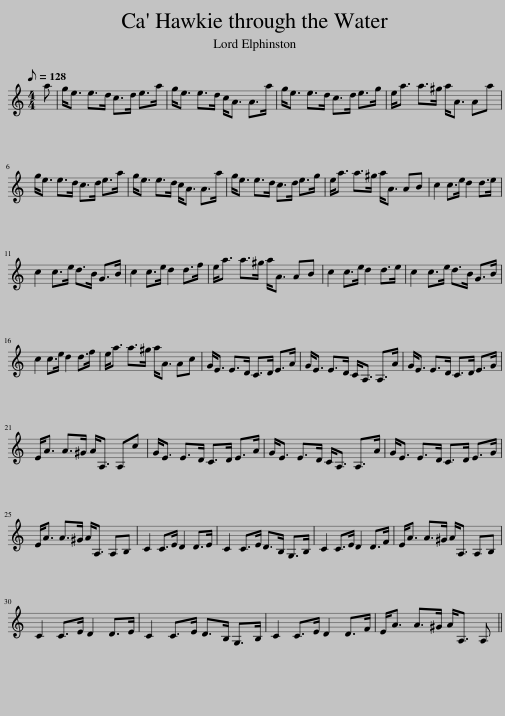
X:1
L:1/8
Q:1/8=128
M:4/4
I:linebreak $
K:C
V:1 treble
V:1
 a | g<e e>d c>d e>a | g<e e>d c<A A>a | g<e e>d c>d e>g | e<a a>^g a<A Aa |$ %5
 g<e e>d c>d e>a | g<e e>d c<A A>a | g<e e>d c>d e>g | e<a a>^g a<A AB | c2 c>e d2 d>e |$ %10
 c2 c>e d>B G>B | c2 c>e d2 d>f | e<a a>^g a<A AB | c2 c>e d2 d>e | c2 c>e d>B G>B |$ %15
 c2 c>e d2 d>f | e<a a>^g a<A Ac | G<E E>D C>D E>A | G<E E>D C<A, A,>A | G<E E>D C>D E>G |$ %20
 E<A A>^G A<A, A,c | G<E E>D C>D E>A | G<E E>D C<A, A,>A | G<E E>D C>D E>G |$ E<A A>^G A<A, A,B, | %25
 C2 C>E D2 D>E | C2 C>E D>B, G,>B, | C2 C>E D2 D>F | E<A A>^G A<A, A,B, |$ C2 C>E D2 D>E | %30
 C2 C>E D>B, G,>B, | C2 C>E D2 D>F | E<A A>^G A<A, A, || %33
